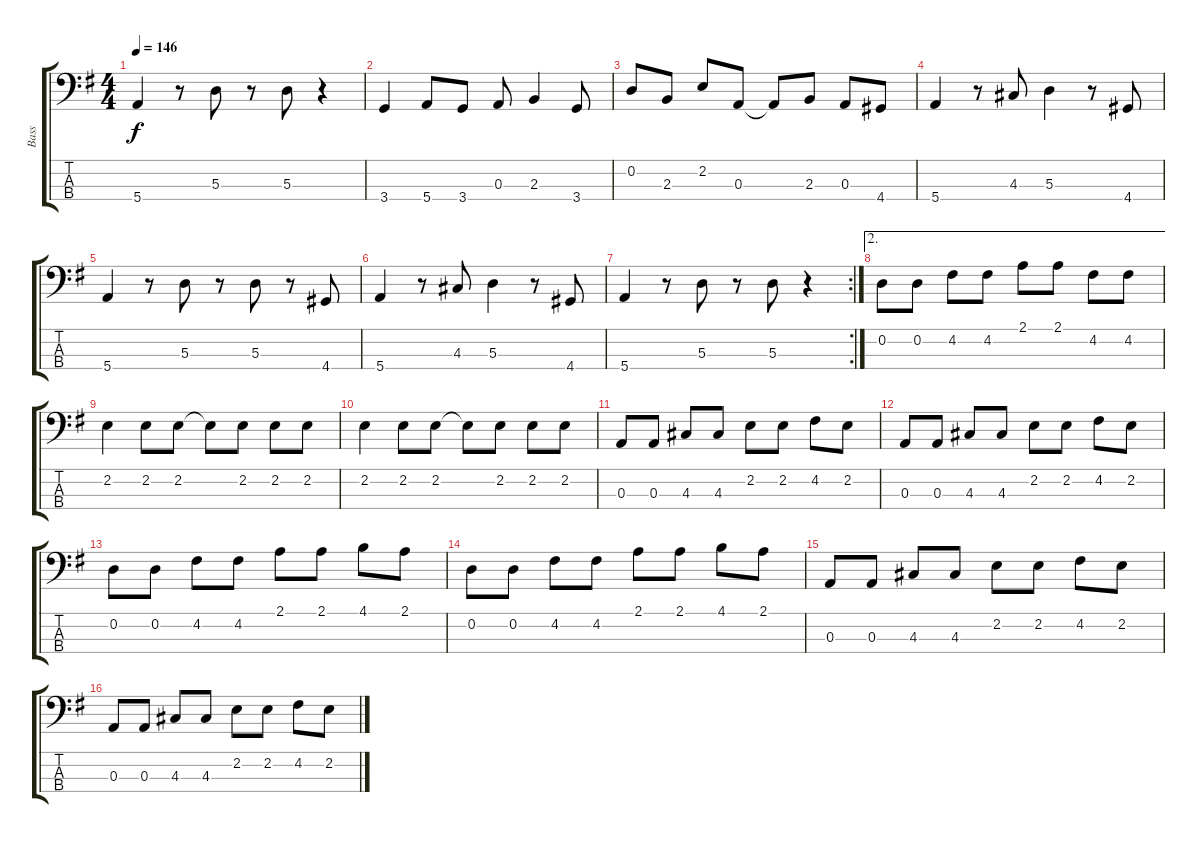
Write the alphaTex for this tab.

\track ("Bass" "Bass") {instrument electricbassfinger}
\staff {score tabs}
\tuning (G2 D2 A1 E1) {hide}
\ts (4 4)
\tempo 146
\clef f4
\ks g
5.4.4{dy f} r.8 5.3.8 r.8 5.3.8 r.4 |
3.4.4 5.4.8 3.4.8 0.3.8 2.3.4 3.4.8 |
0.2.8 2.3.8 2.2.8 0.3.8 0.3{t}.8 2.3.8 0.3.8 4.4.8 |
5.4.4 r.8 4.3.8 5.3.4 r.8 4.4.8 |
5.4.4 r.8 5.3.8 r.8 5.3.8 r.8 4.4.8 |
5.4.4 r.8 4.3.8 5.3.4 r.8 4.4.8 |
\rc 2
5.4.4 r.8 5.3.8 r.8 5.3.8 r.4 |
\ae 2
0.2.8 0.2.8 4.2.8 4.2.8 2.1.8 2.1.8 4.2.8 4.2.8 |
2.2.4 2.2.8 2.2.8 2.2{t}.8 2.2.8 2.2.8 2.2.8 |
2.2.4 2.2.8 2.2.8 2.2{t}.8 2.2.8 2.2.8 2.2.8 |
0.3.8 0.3.8 4.3.8 4.3.8 2.2.8 2.2.8 4.2.8 2.2.8 |
0.3.8 0.3.8 4.3.8 4.3.8 2.2.8 2.2.8 4.2.8 2.2.8 |
0.2.8 0.2.8 4.2.8 4.2.8 2.1.8 2.1.8 4.1.8 2.1.8 |
0.2.8 0.2.8 4.2.8 4.2.8 2.1.8 2.1.8 4.1.8 2.1.8 |
0.3.8 0.3.8 4.3.8 4.3.8 2.2.8 2.2.8 4.2.8 2.2.8 |
0.3.8 0.3.8 4.3.8 4.3.8 2.2.8 2.2.8 4.2.8 2.2.8
